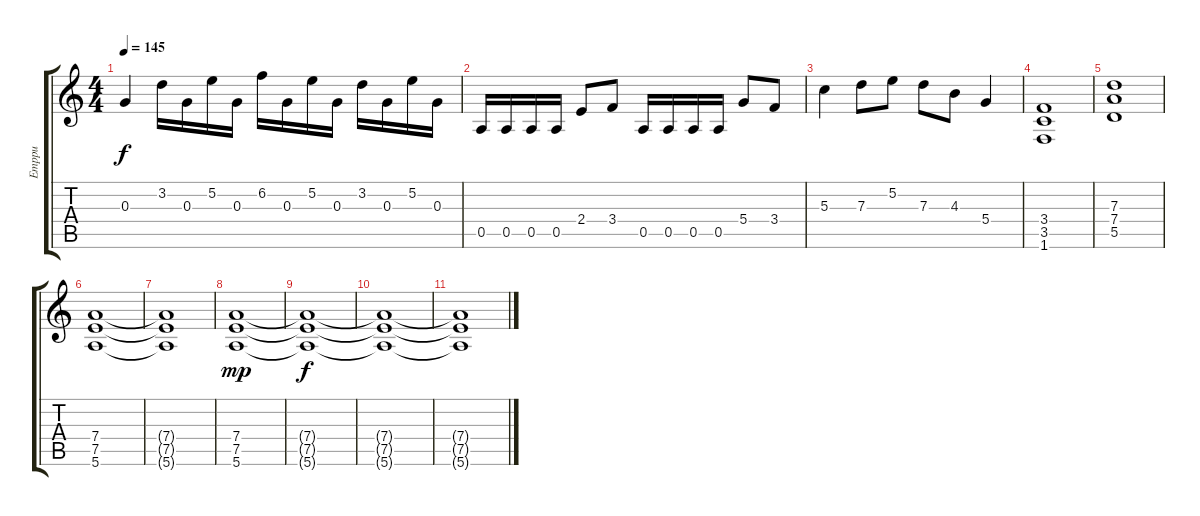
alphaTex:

\track ("Emppu" "Emppu") {instrument overdrivenguitar}
\staff {score tabs}
\tuning (E4 B3 G3 D3 A2 E2) {hide}
\ts (4 4)
\tempo 145
\clef g2
\ks c
0.3.4{dy f} 3.2.16 0.3.16 5.2.16 0.3.16 6.2.16 0.3.16 5.2.16 0.3.16 3.2.16 0.3.16 5.2.16 0.3.16 |
0.5.16 0.5.16 0.5.16 0.5.16 2.4.8 3.4.8 0.5.16 0.5.16 0.5.16 0.5.16 5.4.8 3.4.8 |
5.3.4 7.3.8 5.2.8 7.3.8 4.3.8 5.4.4 |
(3.4 3.5 1.6).1 |
(7.3 7.4 5.5).1 |
(7.4 7.5 5.6).1 |
(7.4{t} 7.5{t} 5.6{t}).1 |
(7.4 7.5 5.6).1{dy mp} |
(7.4{t} 7.5{t} 5.6{t}).1{dy f} |
(7.4{t} 7.5{t} 5.6{t}).1 |
(7.4{t} 7.5{t} 5.6{t}).1
